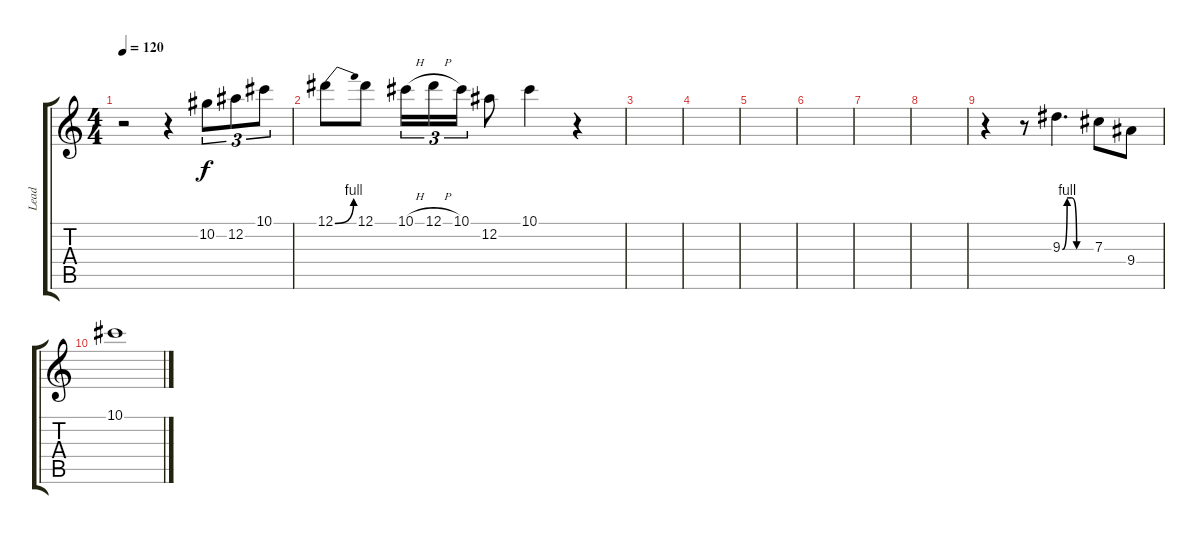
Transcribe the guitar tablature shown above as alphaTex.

\track ("Lead" "Lead") {instrument overdrivenguitar}
\staff {score tabs}
\tuning (Eb4 Bb3 Gb3 Db3 Ab2 Eb2) {hide}
\ts (4 4)
\tempo 120
\clef g2
\ks c
r.2{dy f} r.4 10.2.8{tu (3 2)} 12.2.8{tu (3 2)} 10.1.8{tu (3 2)} |
12.1{be (bend 0 0 60 4)}.8 12.1.8 10.1{h}.16{tu (3 2)} 12.1{h}.16{tu (3 2)} 10.1.16{tu (3 2)} 12.2.8 10.1.4 r.4 |
|
|
|
|
|
|
r.4 r.8 9.3{be (custom 0 0 10 4 20 4 30 0 60 0)}.4{d} 7.3.8 9.4.8 |
10.1.1
